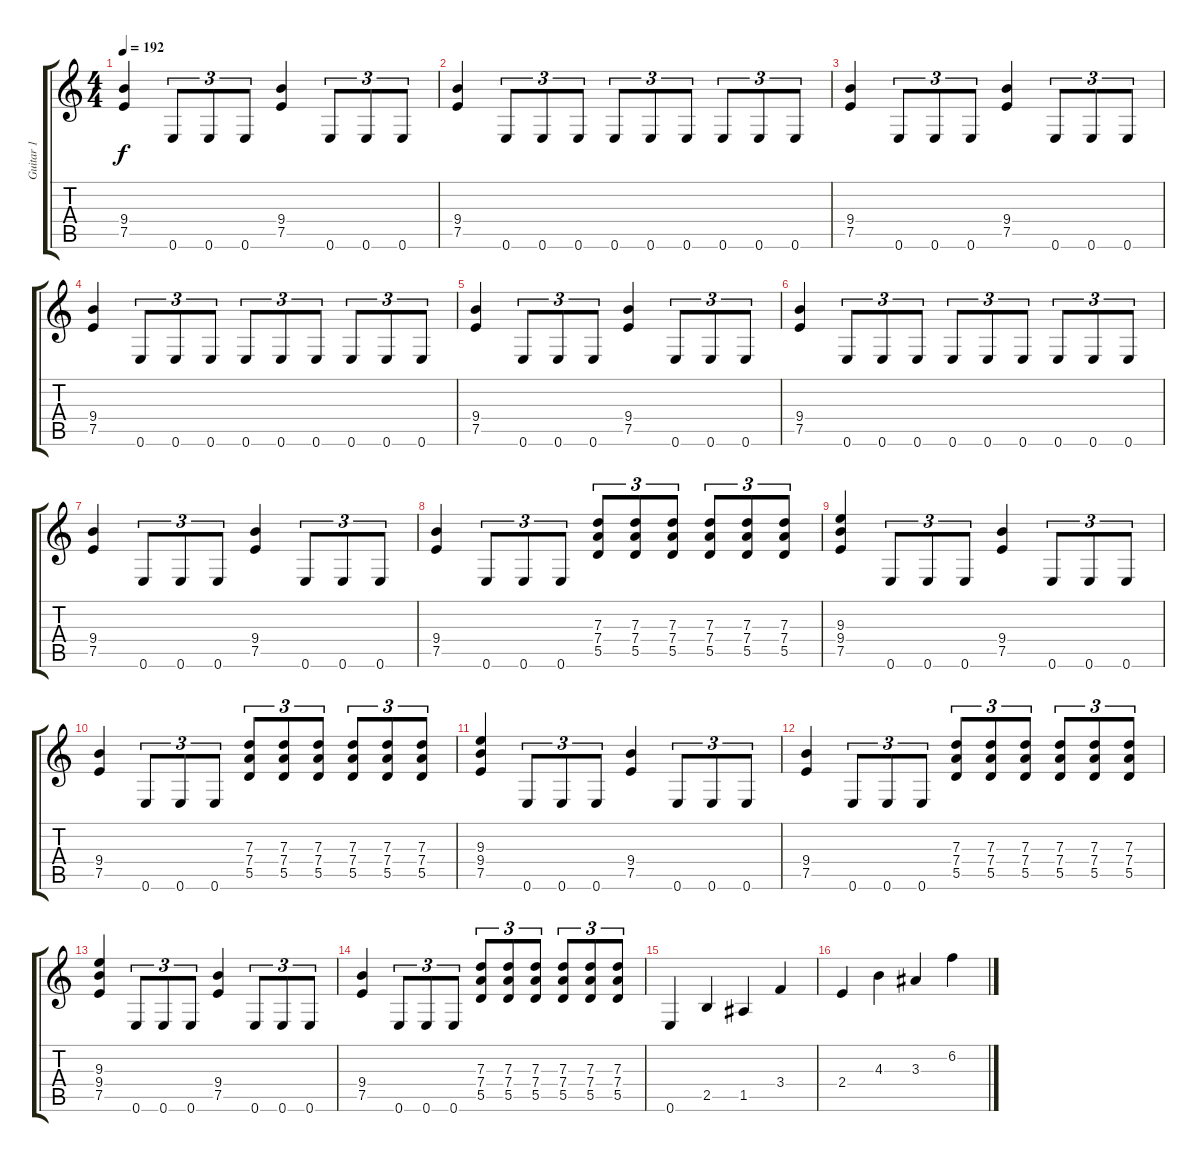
\track ("Guitar 1" "Guitar 1") {instrument overdrivenguitar}
\staff {score tabs}
\tuning (E4 B3 G3 D3 A2 E2) {hide}
\ts (4 4)
\tempo 192
\clef g2
\ks c
(9.4 7.5).4{dy f} 0.6.8{tu (3 2)} 0.6.8{tu (3 2)} 0.6.8{tu (3 2)} (9.4 7.5).4 0.6.8{tu (3 2)} 0.6.8{tu (3 2)} 0.6.8{tu (3 2)} |
(9.4 7.5).4 0.6.8{tu (3 2)} 0.6.8{tu (3 2)} 0.6.8{tu (3 2)} 0.6.8{tu (3 2)} 0.6.8{tu (3 2)} 0.6.8{tu (3 2)} 0.6.8{tu (3 2)} 0.6.8{tu (3 2)} 0.6.8{tu (3 2)} |
(9.4 7.5).4 0.6.8{tu (3 2)} 0.6.8{tu (3 2)} 0.6.8{tu (3 2)} (9.4 7.5).4 0.6.8{tu (3 2)} 0.6.8{tu (3 2)} 0.6.8{tu (3 2)} |
(9.4 7.5).4 0.6.8{tu (3 2)} 0.6.8{tu (3 2)} 0.6.8{tu (3 2)} 0.6.8{tu (3 2)} 0.6.8{tu (3 2)} 0.6.8{tu (3 2)} 0.6.8{tu (3 2)} 0.6.8{tu (3 2)} 0.6.8{tu (3 2)} |
(9.4 7.5).4 0.6.8{tu (3 2)} 0.6.8{tu (3 2)} 0.6.8{tu (3 2)} (9.4 7.5).4 0.6.8{tu (3 2)} 0.6.8{tu (3 2)} 0.6.8{tu (3 2)} |
(9.4 7.5).4 0.6.8{tu (3 2)} 0.6.8{tu (3 2)} 0.6.8{tu (3 2)} 0.6.8{tu (3 2)} 0.6.8{tu (3 2)} 0.6.8{tu (3 2)} 0.6.8{tu (3 2)} 0.6.8{tu (3 2)} 0.6.8{tu (3 2)} |
(9.4 7.5).4 0.6.8{tu (3 2)} 0.6.8{tu (3 2)} 0.6.8{tu (3 2)} (9.4 7.5).4 0.6.8{tu (3 2)} 0.6.8{tu (3 2)} 0.6.8{tu (3 2)} |
(9.4 7.5).4 0.6.8{tu (3 2)} 0.6.8{tu (3 2)} 0.6.8{tu (3 2)} (7.3 7.4 5.5).8{tu (3 2)} (7.3 7.4 5.5).8{tu (3 2)} (7.3 7.4 5.5).8{tu (3 2)} (7.3 7.4 5.5).8{tu (3 2)} (7.3 7.4 5.5).8{tu (3 2)} (7.3 7.4 5.5).8{tu (3 2)} |
(9.3 9.4 7.5).4 0.6.8{tu (3 2)} 0.6.8{tu (3 2)} 0.6.8{tu (3 2)} (9.4 7.5).4 0.6.8{tu (3 2)} 0.6.8{tu (3 2)} 0.6.8{tu (3 2)} |
(9.4 7.5).4 0.6.8{tu (3 2)} 0.6.8{tu (3 2)} 0.6.8{tu (3 2)} (7.3 7.4 5.5).8{tu (3 2)} (7.3 7.4 5.5).8{tu (3 2)} (7.3 7.4 5.5).8{tu (3 2)} (7.3 7.4 5.5).8{tu (3 2)} (7.3 7.4 5.5).8{tu (3 2)} (7.3 7.4 5.5).8{tu (3 2)} |
(9.3 9.4 7.5).4 0.6.8{tu (3 2)} 0.6.8{tu (3 2)} 0.6.8{tu (3 2)} (9.4 7.5).4 0.6.8{tu (3 2)} 0.6.8{tu (3 2)} 0.6.8{tu (3 2)} |
(9.4 7.5).4 0.6.8{tu (3 2)} 0.6.8{tu (3 2)} 0.6.8{tu (3 2)} (7.3 7.4 5.5).8{tu (3 2)} (7.3 7.4 5.5).8{tu (3 2)} (7.3 7.4 5.5).8{tu (3 2)} (7.3 7.4 5.5).8{tu (3 2)} (7.3 7.4 5.5).8{tu (3 2)} (7.3 7.4 5.5).8{tu (3 2)} |
(9.3 9.4 7.5).4 0.6.8{tu (3 2)} 0.6.8{tu (3 2)} 0.6.8{tu (3 2)} (9.4 7.5).4 0.6.8{tu (3 2)} 0.6.8{tu (3 2)} 0.6.8{tu (3 2)} |
(9.4 7.5).4 0.6.8{tu (3 2)} 0.6.8{tu (3 2)} 0.6.8{tu (3 2)} (7.3 7.4 5.5).8{tu (3 2)} (7.3 7.4 5.5).8{tu (3 2)} (7.3 7.4 5.5).8{tu (3 2)} (7.3 7.4 5.5).8{tu (3 2)} (7.3 7.4 5.5).8{tu (3 2)} (7.3 7.4 5.5).8{tu (3 2)} |
0.6.4 2.5.4 1.5.4 3.4.4 |
2.4.4 4.3.4 3.3.4 6.2.4
